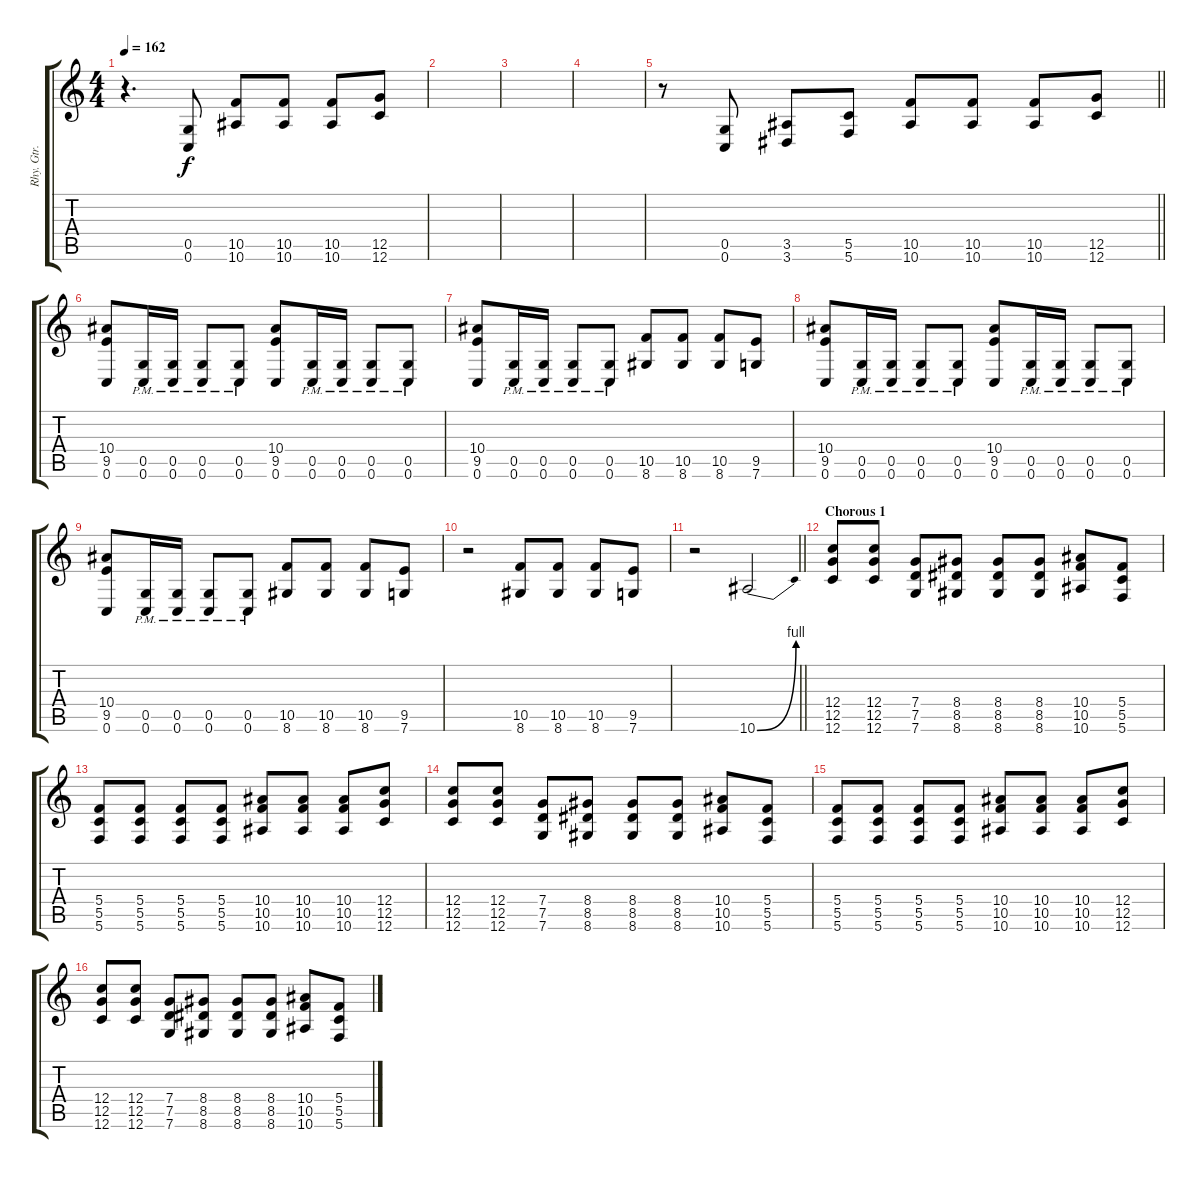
\track ("Rhy. Gtr. 2" "Rhy. Gtr. ") {instrument distortionguitar}
\staff {score tabs}
\tuning (D4 A3 F3 C3 G2 C2) {hide}
\ts (4 4)
\tempo 162
\clef g2
\ks c
r.4{d dy f} (0.5 0.6).8 (10.5 10.6).8 (10.5 10.6).8 (10.5 10.6).8 (12.5 12.6).8 |
|
|
|
\barLineRight lightlight
r.8 (0.5 0.6).8 (3.5 3.6).8 (5.5 5.6).8 (10.5 10.6).8 (10.5 10.6).8 (10.5 10.6).8 (12.5 12.6).8 |
\section ("" "")
(10.4 9.5 0.6).8 (0.5{pm} 0.6{pm}).16 (0.5{pm} 0.6{pm}).16 (0.5{pm} 0.6{pm}).8 (0.5{pm} 0.6{pm}).8 (10.4 9.5 0.6).8 (0.5{pm} 0.6{pm}).16 (0.5{pm} 0.6{pm}).16 (0.5{pm} 0.6{pm}).8 (0.5{pm} 0.6{pm}).8 |
(10.4 9.5 0.6).8 (0.5{pm} 0.6{pm}).16 (0.5{pm} 0.6{pm}).16 (0.5{pm} 0.6{pm}).8 (0.5{pm} 0.6{pm}).8 (10.5 8.6).8 (10.5 8.6).8 (10.5 8.6).8 (9.5 7.6).8 |
(10.4 9.5 0.6).8 (0.5{pm} 0.6{pm}).16 (0.5{pm} 0.6{pm}).16 (0.5{pm} 0.6{pm}).8 (0.5{pm} 0.6{pm}).8 (10.4 9.5 0.6).8 (0.5{pm} 0.6{pm}).16 (0.5{pm} 0.6{pm}).16 (0.5{pm} 0.6{pm}).8 (0.5{pm} 0.6{pm}).8 |
(10.4 9.5 0.6).8 (0.5{pm} 0.6{pm}).16 (0.5{pm} 0.6{pm}).16 (0.5{pm} 0.6{pm}).8 (0.5{pm} 0.6{pm}).8 (10.5 8.6).8 (10.5 8.6).8 (10.5 8.6).8 (9.5 7.6).8 |
r.2 (10.5 8.6).8 (10.5 8.6).8 (10.5 8.6).8 (9.5 7.6).8 |
\barLineRight lightlight
r.2 10.6{be (bend 0 0 60 4)}.2 |
\section ("" "Chorous 1")
(12.4 12.5 12.6).8 (12.4 12.5 12.6).8 (7.4 7.5 7.6).8 (8.4 8.5 8.6).8 (8.4 8.5 8.6).8 (8.4 8.5 8.6).8 (10.4 10.5 10.6).8 (5.4 5.5 5.6).8 |
(5.4 5.5 5.6).8 (5.4 5.5 5.6).8 (5.4 5.5 5.6).8 (5.4 5.5 5.6).8 (10.4 10.5 10.6).8 (10.4 10.5 10.6).8 (10.4 10.5 10.6).8 (12.4 12.5 12.6).8 |
(12.4 12.5 12.6).8 (12.4 12.5 12.6).8 (7.4 7.5 7.6).8 (8.4 8.5 8.6).8 (8.4 8.5 8.6).8 (8.4 8.5 8.6).8 (10.4 10.5 10.6).8 (5.4 5.5 5.6).8 |
(5.4 5.5 5.6).8 (5.4 5.5 5.6).8 (5.4 5.5 5.6).8 (5.4 5.5 5.6).8 (10.4 10.5 10.6).8 (10.4 10.5 10.6).8 (10.4 10.5 10.6).8 (12.4 12.5 12.6).8 |
(12.4 12.5 12.6).8 (12.4 12.5 12.6).8 (7.4 7.5 7.6).8 (8.4 8.5 8.6).8 (8.4 8.5 8.6).8 (8.4 8.5 8.6).8 (10.4 10.5 10.6).8 (5.4 5.5 5.6).8
